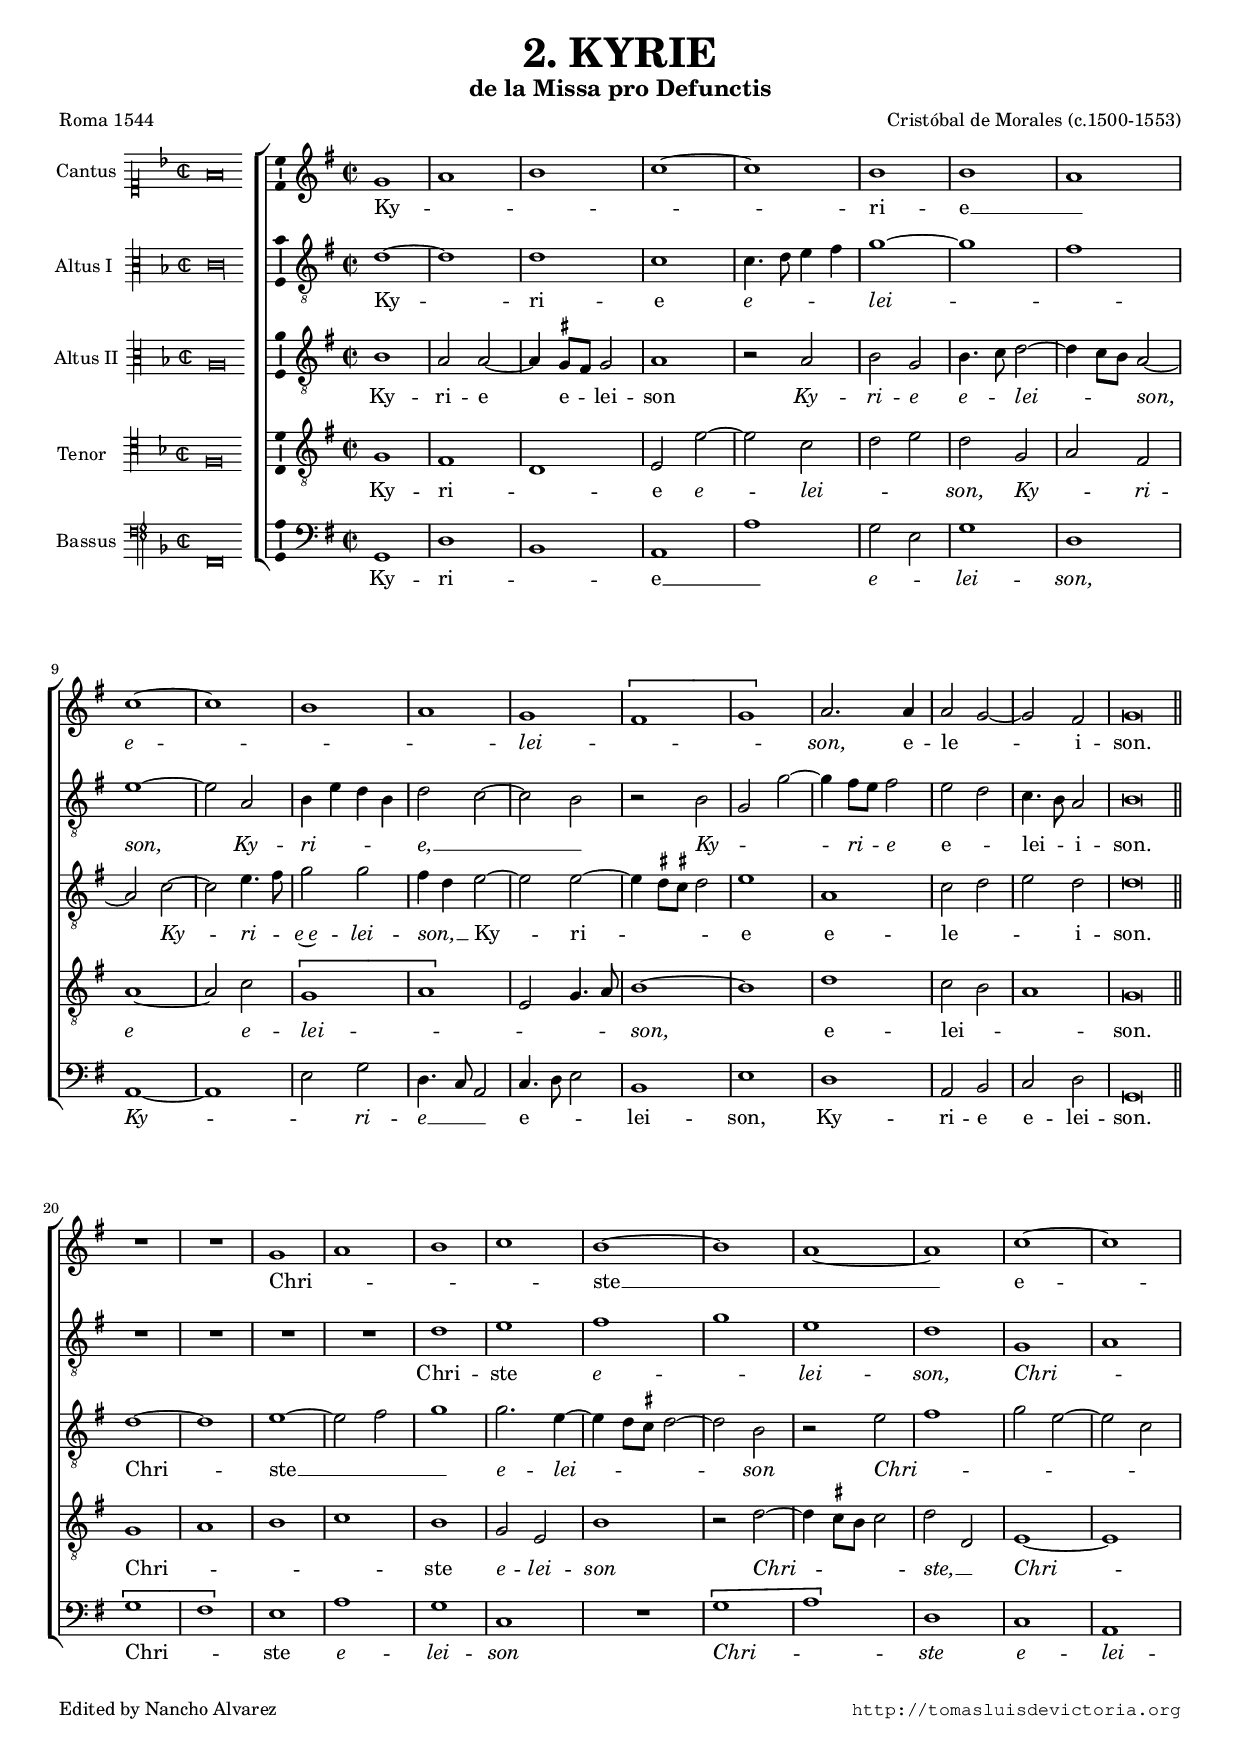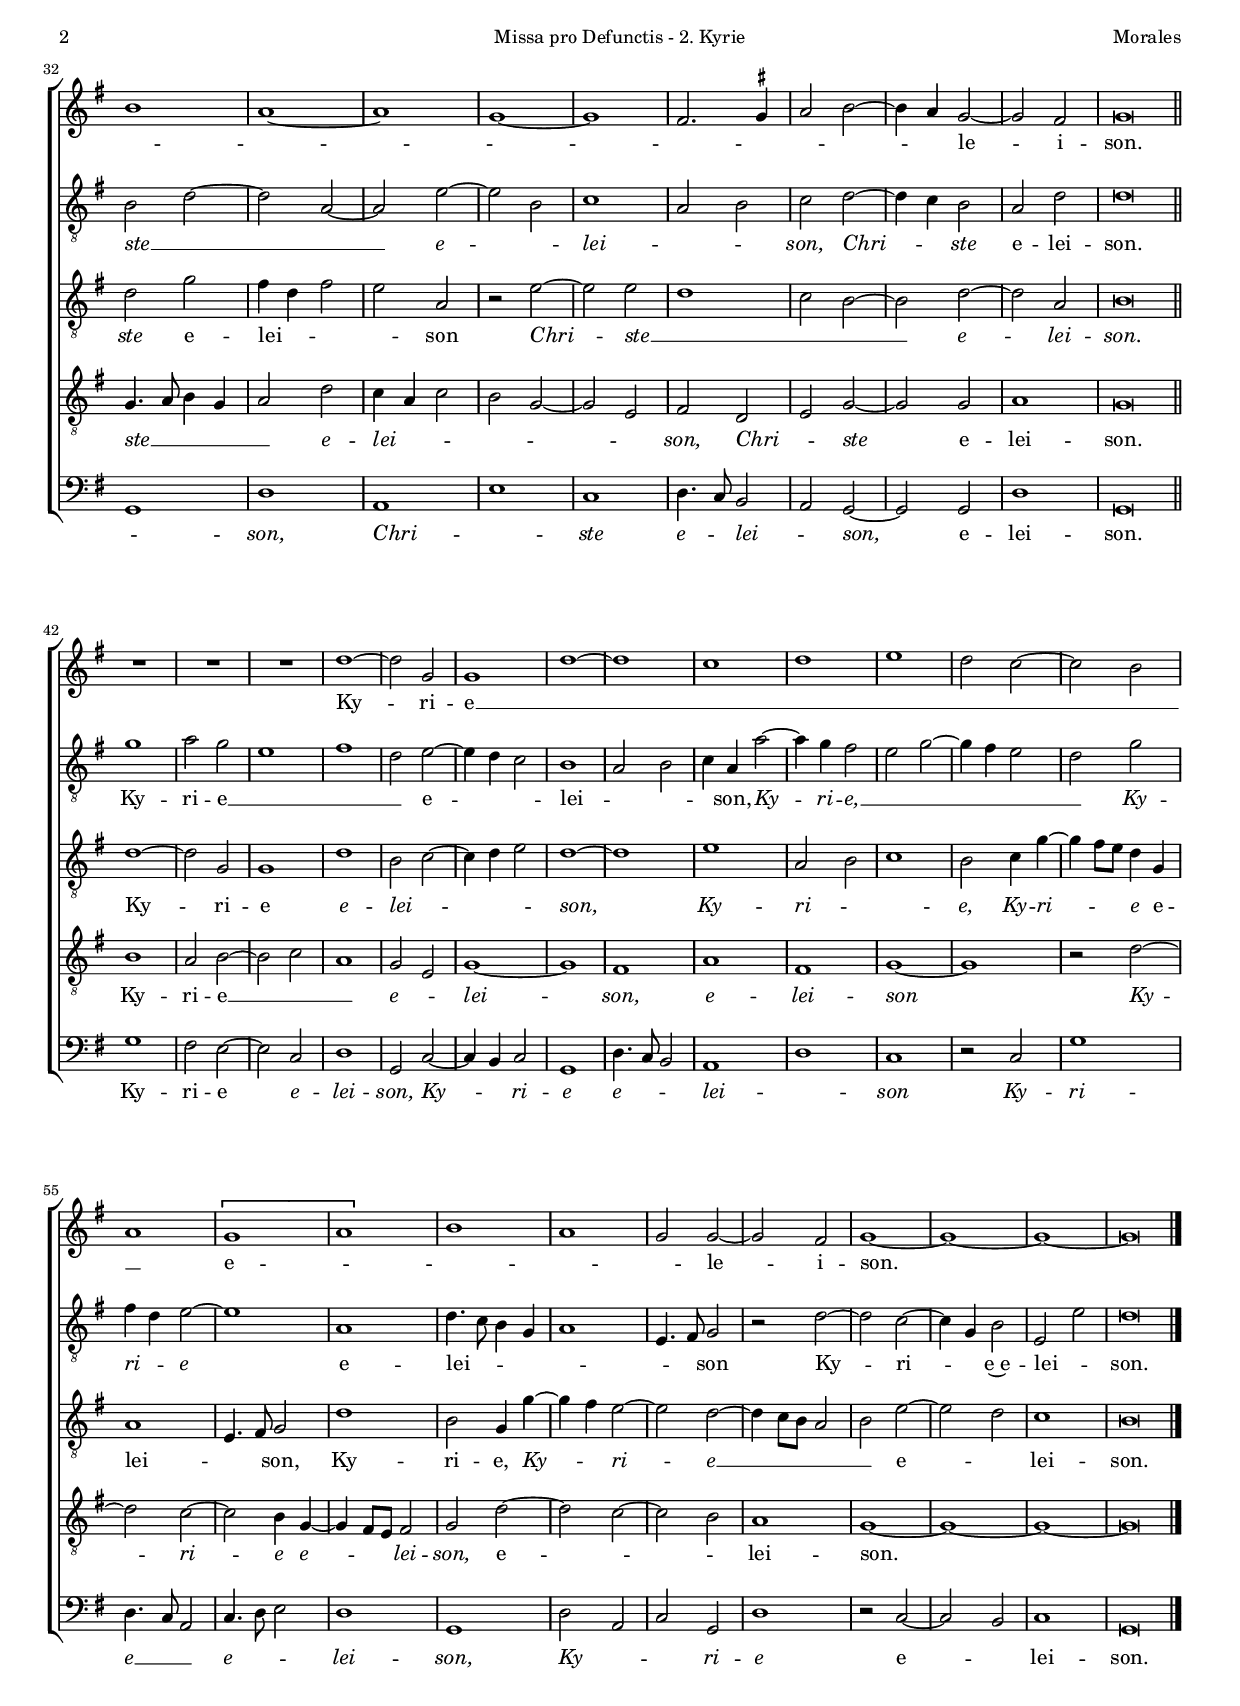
\version "2.18.0"

#(set-default-paper-size "a4")
#(set-global-staff-size 16)
#(ly:set-option 'point-and-click #f)
%mobile -s14.5 -i3.0 -ball

italicas=\override LyricText.font-shape = #'italic
rectas=\override LyricText.font-shape = #'upright
ss=\once \set suggestAccidentals = ##t
htitle="Missa pro Defunctis - 2. Kyrie"
hcomposer="Morales"
incipitwidth=20


\header {
	title=\markup{\larger \larger \larger \column { "2. KYRIE"  }}
	subtitle=\markup{\larger  "de la Missa pro Defunctis"  }
	composer=\markup{"Cristóbal de Morales (c.1500-1553)" }
        pdfauthor=\composer
        poet="Roma 1544"
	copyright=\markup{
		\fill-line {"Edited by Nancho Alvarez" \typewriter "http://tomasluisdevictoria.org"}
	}
%	tagline=""
}


global={\key f \major \time 2/2 \skip 1*19 \bar "||" \break
				\skip 1*22 \bar "||" \break
				\skip 1*24 \bar "|." }


cantus={
	f'1 |
	g' |
	a' |
	bes' ~ |
%5
	bes' |
	a' |
	a' |
	g' |
	bes' ~ |
%10
	bes' |
	a' |
	g' |
	f' |
	\[e' |
%15
	f'\] |
	g'2. g'4 |
	g'2 f' ~ |
	f' e' |
	f'\breve*1/2 |
%20
	R1*4/4 |
	R1*4/4 |
	f'1 |
	g' |
	a' |
%25
	bes' |
	a' ~ |
	a' |
	g' ~ |
	g' |
%30
	bes' ~ |
	bes' |
	a' |
	g' ~ |
	g' |
%35
	f' ~ |
	f' |
	e'2. \ss fis'4 |
	g'2 a' ~ |
	a'4 g' f'2 ~ |
%40
	f' e' |
	f'\breve*1/2 |
	R1*4/4 |
	R1*4/4 |
	R1*4/4 |
%45
	c''1 ~ |
	c''2 f' |
	f'1 |
	c'' ~ |
	c'' |
%50
	bes' |
	c'' |
	d'' |
	c''2 bes' ~ |
	bes' a' |
%55
	g'1 |
	\[f' |
	g'\] |
	a' |
	g' |
%60
	f'2 f' ~ |
	f' e' |
	f'1 ~ |
	f' ~ |
	f' ~ |
%65
	f'\breve*1/2 
}

altus={
	c'1 ~ |
	c' |
	c' |
	bes |
%5
	bes4. c'8 d'4 e' |
	f'1 ~ |
	f' |
	e' |
	d' ~ |
%10
	d'2 g |
	a4 d' c' a |
	c'2 bes ~ |
	bes a |
	r a |
%15
	f f' ~ |
	f'4 e'8 d' e'2 |
	d' c' |
	bes4. a8 g2 |
	a\breve*1/2 |
%20
	R1*4/4 |
	R1*4/4 |
	R1*4/4 |
	R1*4/4 |
	c'1 |
%25
	d' |
	e' |
	f' |
	d' |
	c' |
%30
	f |
	g |
	a2 c' ~ |
	c' g ~ |
	g d' ~ |
%35
	d' a |
	bes1 |
	g2 a |
	bes c' ~ |
	c'4 bes a2 |
%40
	g c' |
	c'\breve*1/2 |
	f'1 |
	g'2 f' |
	d'1 |
%45
	e' |
	c'2 d' ~ |
	d'4 c' bes2 |
	a1 |
	g2 a |
%50
	bes4 g g'2 ~ |
	g'4 f' e'2 |
	d' f' ~ |
	f'4 e' d'2 |
	c' f' |
%55
	e'4 c' d'2 ~ |
	d'1 |
	g |
	c'4. bes8 a4 f |
	g1 |
%60
	d4. e8 f2 |
	r c' ~ |
	c' bes ~ |
	bes4 f a2 |
	d d' |
%65
	c'\breve*1/2 
}

altusdos={
	a1 |
	g2 g ~ |
	g4 \ss fis8 e fis2 |
	g1 |
%5
	r2 g |
	a f |
	a4. bes8 c'2 ~ |
	c'4 bes8 a g2 ~ |
	g bes ~ |
%10
	bes d'4. e'8 |
	f'2 f' |
	e'4 c' d'2 ~ |
	d' d' ~ |
	d'4 \ss cis'8 \ss b cis'2 |
%15
	d'1 |
	g |
	bes2 c' |
	d' c' |
	c'\breve*1/2 |
%20
	c'1 ~ |
	c' |
	d' ~ |
	d'2 e' |
	f'1 |
%25
	f'2. d'4 ~ |
	d' c'8 \ss b c'2 ~ |
	c' a |
	r d' |
	e'1 |
%30
	f'2 d' ~ |
	d' bes |
	c' f' |
	e'4 c' e'2 |
	d' g |
%35
	r d' ~ |
	d' d' |
	c'1 |
	bes2 a ~ |
	a c' ~ |
%40
	c' g |
	a\breve*1/2 |
	c'1 ~ |
	c'2 f |
	f1 |
%45
	c' |
	a2 bes ~ |
	bes4 c' d'2 |
	c'1 ~ |
	c' |
%50
	d' |
	g2 a |
	bes1 |
	a2 bes4 f' ~ |
	f' e'8 d' c'4 f |
%55
	g1 |
	d4. e8 f2 |
	c'1 |
	a2 f4 f' ~ |
	f' e' d'2 ~ |
%60
	d' c' ~ |
	c'4 bes8 a g2 |
	a d' ~ |
	d' c' |
	bes1 |
%65
	a\breve*1/2
}

tenor={
	f1 |
	e |
	c |
	d2 d' ~ |
%5
	d' bes |
	c' d' |
	c' f |
	g e |
	g1 ~ |
%10
	g2 bes |
	\[f1 |
	g\] |
	d2 f4. g8 |
	a1 ~ |
%15
	a |
	c' |
	bes2 a |
	g1 |
	f\breve*1/2 |
%20
	f1 |
	g |
	a |
	bes |
	a |
%25
	f2 d |
	a1 |
	r2 c' ~ |
	c'4 \ss b8 a b2 |
	c' c |
%30
	d1 ~ |
	d |
	f4. g8 a4 f |
	g2 c' |
	bes4 g bes2 |
%35
	a f ~ |
	f d |
	e c |
	d f ~ |
	f f |
%40
	g1 |
	f\breve*1/2 |
	a1 |
	g2 a ~ |
	a bes |
%45
	g1 |
	f2 d |
	f1 ~ |
	f |
	e |
%50
	g |
	e |
	f ~ |
	f |
	r2 c' ~ |
%55
	c' bes ~ |
	bes a4 f ~ |
	f e8 d e2 |
	f c' ~ |
	c' bes ~ |
%60
	bes a |
	g1 |
	f ~ |
	f ~ |
	f ~ |
%65
	f\breve*1/2
}

bassus={
	f,1 |
	c |
	a, |
	g, |
%5
	g |
	f2 d |
	f1 |
	c |
	g, ~ |
%10
	g, |
	d2 f |
	c4. bes,8 g,2 |
	bes,4. c8 d2 |
	a,1 |
%15
	d |
	c |
	g,2 a, |
	bes, c |
	f,\breve*1/2 |
%20
	\[f1 |
	e\] |
	d |
	g |
	f |
%25
	bes, |
	R1*4/4 |
	\[f1 |
	g\] |
	c |
%30
	bes, |
	g, |
	f, |
	c |
	g, |
%35
	d |
	bes, |
	c4. bes,8 a,2 |
	g, f, ~ |
	f, f, |
%40
	c1 |
	f,\breve*1/2 |
	f1 |
	e2 d ~ |
	d bes, |
%45
	c1 |
	f,2 bes, ~ |
	bes,4 a, bes,2 |
	f,1 |
	c4. bes,8 a,2 |
%50
	g,1 |
	c |
	bes, |
	r2 bes, |
	f1 |
%55
	c4. bes,8 g,2 |
	bes,4. c8 d2 |
	c1 |
	f, |
	c2 g, |
%60
	bes, f, |
	c1 |
	r2 bes, ~ |
	bes, a, |
	bes,1 |
%65
	f,\breve*1/2
}


textocantus=\lyricmode{
Ky -- _ _ _ _ ri -- e __ _ 
\italicas
e -- _ _ _ lei -- _ _ son,
\rectas 
e -- le -- _ _ i -- son.
Chri -- _ _ _ ste __ _ _ _ 
e -- _ _ _ _ _ _ _ _ _ _ _ _ le -- _ i -- son.
Ky -- _ ri -- e __ _ _ _ _ _ _ _ _ _ _ 
e -- _ _ _ _ le -- _ i -- son. _ _ _ 
}

textoaltus=\lyricmode{
Ky -- _ ri -- e
\italicas
e -- _ _ _ lei -- _ _ son, _
Ky -- ri -- _ _ _ e, __ _ _ _ 
Ky -- _ _ _ ri -- _ e
\rectas
e -- _ lei -- _ i -- son.
Chri -- ste 
\italicas 
e -- _ lei -- son,
Chri -- _ ste __ _ _ _ _ 
e -- _ _ lei -- _ _ son,
Chri -- _ _ ste 
\rectas
e -- lei -- son.
Ky -- ri -- e __ _ _ _ 
e -- _ _ _ lei -- _ _ _ son,
\italicas
Ky -- _ ri -- e, __ _ _ _ _ _ _ 
Ky -- ri -- _ e _
\rectas
e -- lei -- _ _ _ _ _ _ son
Ky -- _ ri -- _ _ e~e -- lei -- _ son.
}

textoaltusdos=\lyricmode{
Ky -- ri -- e _
e -- _ lei -- son
\italicas 
Ky -- ri -- e
e -- _ lei -- _ _ _ son, _
Ky -- _ ri -- _ e~e -- lei -- son, __ _
\rectas
Ky -- _ ri -- _ _ _ _ e
e -- le -- _ _ i -- son.
Chri -- _ ste __ _ _ _ 
\italicas
e -- lei -- _ _ _ _ _ son
Chri -- _ _ _ _ _ ste
\rectas
e -- lei -- _ _ _ son
\italicas
Chri -- _ ste __ _ _ _ _ 
e -- _ lei -- son.
\rectas
Ky -- _ ri -- e
\italicas
e -- lei -- _ _ _ _ son, _
Ky -- ri -- _ _ e,
Ky -- ri -- _ _ _ e
\rectas
e -- lei -- _ _ son,
Ky -- ri -- e,
\italicas
Ky -- _ _ ri -- _ e __ _ _ _ _ _ 
\rectas
e -- _ _ lei -- son.
}

textotenor=\lyricmode{
Ky -- ri -- _ e
\italicas 
e -- _ lei -- _ _ son,
Ky -- _ ri -- e _ e -- lei -- _ _ _ _ son, _
\rectas
e -- lei -- _ _ son.
Chri -- _ _ _ ste
\italicas 
e -- lei -- son
Chri -- _ _ _ _ ste, __ _
Chri -- _ ste __ _ _ _ _ e -- lei -- _ _ _ _ _ _ son,
Chri -- _ ste _ 
\rectas
e -- lei -- son.
Ky -- ri -- e __ _ _ _ 
\italicas
e -- _ lei -- _ son,
e -- lei -- son _
Ky -- _ ri -- _ e e -- _ _ _ lei -- son,
\rectas
e -- _ _ _ _ lei -- son. _ _ _ 
}

textobassus=\lyricmode{
Ky -- ri -- _ e __ _
\italicas
e -- _ lei -- son,
Ky -- _ _ ri -- e __ _ _ 
\rectas
e -- _ _ lei -- son,
Ky -- ri -- e e -- lei -- son.
Chri -- _ ste 
\italicas
e -- lei -- son
Chri -- _ ste e -- lei -- _ son,
Chri -- _ ste e -- _ lei -- _ son, _
\rectas
e -- lei -- son.
Ky -- ri -- e _ 
\italicas
e -- lei -- son,
Ky -- _ _ ri -- e
e -- _ _ lei -- _ son
Ky -- ri -- e __ _ _ e -- _ _ lei -- son,
Ky -- _ _ ri -- e
\rectas
e -- _ _ lei -- son.
}

incipitcantus=\markup{
	\score{
		{ 
		\set Staff.instrumentName="Cantus " % Supranus
		\override NoteHead.style = #'neomensural
		\override Rest.style = #'neomensural
		\override Staff.TimeSignature.style = #'neomensural
		\cadenzaOn 
		\clef "petrucci-c1"
		\key f \major
		\time 2/2
		f'\breve
		} 
	\layout {
		\context {\Voice
			\remove Ligature_bracket_engraver
			\consists Mensural_ligature_engraver
		}
		line-width=\incipitwidth
                indent=0 
	}
	}
}


incipitaltus=\markup{
	\score{
		{ 
		\set Staff.instrumentName="Altus I  "
		\override NoteHead.style = #'neomensural 
		\override Rest.style = #'neomensural
		\override Staff.TimeSignature.style = #'neomensural
		\cadenzaOn 
		\clef "petrucci-c3"
		\key f \major
		\time 2/2
		c'\longa*1/2
		} 
	\layout {
		\context {\Voice
			\remove Ligature_bracket_engraver
			\consists Mensural_ligature_engraver
		}
		line-width=\incipitwidth
                indent=0
	}
	}
}



incipitaltusdos=\markup{
	\score{
		{ 
		\set Staff.instrumentName="Altus II "
		\override NoteHead.style = #'neomensural 
		\override Rest.style = #'neomensural
		\override Staff.TimeSignature.style = #'neomensural
		\cadenzaOn 
		\clef "petrucci-c3"
		\key f \major
		\time 2/2
		a\breve
		} 
	\layout {
		\context {\Voice
			\remove Ligature_bracket_engraver
			\consists Mensural_ligature_engraver
		}
		line-width=\incipitwidth
                indent=0 
	}
	}
}



incipittenor=\markup{
	\score{
		{ 
		\set Staff.instrumentName="Tenor   "
		\override NoteHead.style = #'neomensural 
		\override Rest.style = #'neomensural
		\override Staff.TimeSignature.style = #'neomensural
		\cadenzaOn 
		\clef "petrucci-c4"
		\key f \major
		\time 2/2
		f\breve
		} 
	\layout {
		\context {\Voice
			\remove Ligature_bracket_engraver
			\consists Mensural_ligature_engraver
		}
		line-width=\incipitwidth
                indent=0 
	}
	}
}


incipitbassus=\markup{
	\score{
		{ 
		\set Staff.instrumentName="Bassus "
		\override NoteHead.style = #'neomensural 
		\override Rest.style = #'neomensural
		\override Staff.TimeSignature.style = #'neomensural
		\cadenzaOn 
		\clef "petrucci-f4"
		\key f \major
		\time 2/2
		f,\breve
		} 
	\layout {
		\context {\Voice
			\remove Ligature_bracket_engraver
			\consists Mensural_ligature_engraver
		}
		line-width=\incipitwidth
                indent=0 
	}
	}
}


\score {\transpose c d {
\new ChoirStaff<<

	\new Staff <<\global
	\new Voice="v1" {
		\set Staff.instrumentName=\incipitcantus  
		\clef "treble"
		\cantus }
	\new Lyrics \lyricsto "v1" {\textocantus }
	>>

	
	\new Staff << \global
	\new Voice="v2" {
		\set Staff.instrumentName=\incipitaltus
		\clef "G_8" 
		\altus}
	\new Lyrics \lyricsto "v2" {\textoaltus }
	>>

	
	
	\new Staff << \global
	\new Voice="v5" {
		\set Staff.instrumentName=\incipitaltusdos
		\clef "G_8"
		\altusdos}
	\new Lyrics \lyricsto "v5" {\textoaltusdos }
	>>

	
	\new Staff <<\global
	\new Voice="v3" {
		\set Staff.instrumentName=\incipittenor
		\clef "G_8"
		\tenor }
	\new Lyrics \lyricsto "v3" {\textotenor }
	>>
	

	\new Staff <<\global
	\new Voice="v4" {
		\set Staff.instrumentName=\incipitbassus
		\clef "bass" 
		\bassus }
	\new Lyrics \lyricsto "v4" {\textobassus}
	>>	
>>
	}%transpose	

\layout{ 
	\context {\Lyrics 
		\override VerticalAxisGroup.staff-affinity = #UP
		\override VerticalAxisGroup.nonstaff-relatedstaff-spacing =
			#'((basic-distance . 0) (minimum-distance . 0) (padding . 1))
		\override LyricText.font-size = #1.2
		\override LyricHyphen.minimum-distance = #0.5
	}
	\context {\Score 
		tempoHideNote = ##t
		\override BarNumber.padding = #2 
	}
	\context {\Voice 
		melismaBusyProperties = #'()
		%autoBeaming = ##f
	}
	\context {\Staff 
                %\RemoveEmptyStaves
                %\override VerticalAxisGroup.remove-first = ##t
		\override VerticalAxisGroup.staff-staff-spacing =
			#'((basic-distance . 11) (minimum-distance . 0) (padding . 1))
		\consists Ambitus_engraver 
		\override LigatureBracket.padding = #1
	}
}

%\midi { \mtempo }

}


\paper{
	evenHeaderMarkup=\markup  \fill-line { \fromproperty #'page:page-number-string \htitle \hcomposer }
	oddHeaderMarkup= \markup  \fill-line { \on-the-fly #not-first-page \hcomposer \on-the-fly #not-first-page \htitle \on-the-fly #not-first-page \fromproperty #'page:page-number-string }
	%system-count=20
	%page-count = 8
	ragged-last-bottom = ##f
	indent=3.5\cm
	system-system-spacing =
	#'((basic-distance . 20) (minimum-distance . 0) (padding . 5))
	top-system-spacing = % header
	#'((basic-distance . 9) (minimum-distance . 0) (padding . 0))
	last-bottom-spacing = % footer
	#'((basic-distance . 12) (minimum-distance . 0) (padding . 0))
    markup-system-spacing.padding = #1.7
}
